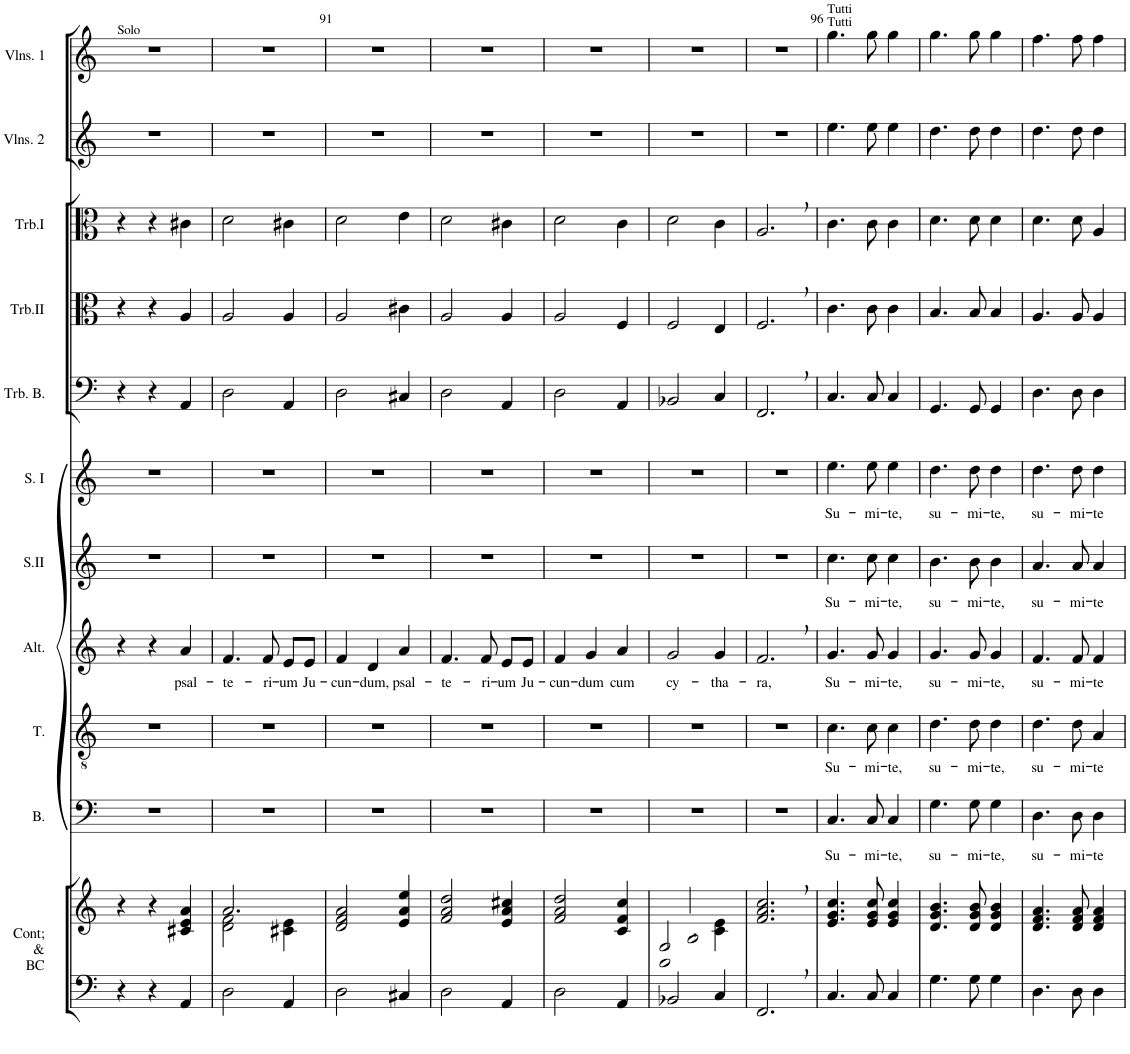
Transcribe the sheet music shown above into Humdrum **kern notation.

**kern	**kern	**kern	**text	**kern	**text	**kern	**text	**kern	**text	**kern	**text	**kern	**kern	**kern	**kern	**kern
*part11	*part11	*part10	*part10	*part9	*part9	*part8	*part8	*part7	*part7	*part6	*part6	*part5	*part4	*part3	*part2	*part1
*staff12	*staff11	*staff10	*staff10	*staff9	*staff9	*staff8	*staff8	*staff7	*staff7	*staff6	*staff6	*staff5	*staff4	*staff3	*staff2	*staff1
*I"Continuo &amp; Basse Continue	*	*I"Basse	*	*I"Ténor	*	*I"Alto	*	*I"Soprano II	*	*I"Soprane I	*	*I"Trombone Basse	*I"Trombone II	*I"Trombone I	*I"Deuxièmes Violons	*I"Premiers Violons
*I'Cont; &amp; BC	*	*I'B.	*	*I'T.	*	*I'Alt.	*	*I'S.II	*	*I'S. I	*	*I'Trb. B.	*I'Trb.II	*I'Trb.I	*I'Vlns. 2	*I'Vlns. 1
!!LO:PB:g=z
*clefF4	*clefG2	*clefF4	*	*clefGv2	*	*clefG2	*	*clefG2	*	*clefG2	*	*clefF4	*clefC3	*clefC3	*clefG2	*clefG2
*k[]	*k[]	*k[]	*	*k[]	*	*k[]	*	*k[]	*	*k[]	*	*k[]	*k[]	*k[]	*k[]	*k[]
*M3/4	*M3/4	*M3/4	*	*M3/4	*	*M3/4	*	*M3/4	*	*M3/4	*	*M3/4	*M3/4	*M3/4	*M3/4	*M3/4
=89	=89	=89	=89	=89	=89	=89	=89	=89	=89	=89	=89	=89	=89	=89	=89	=89
!	!	!	!	!	!	!	!	!	!	!	!	!	!	!	!	!LO:TX:a:t=Solo
4r	4r	2.r	.	2.r	.	4r	.	2.r	.	2.r	.	4r	4r	4r	2.r	2.r
4r	4r	.	.	.	.	4r	.	.	.	.	.	4r	4r	4r	.	.
!	!	!	!	!	!	!	!LO:LY:b	!	!	!	!	!	!	!	!	!
4AA/	4c#X/ 4e/ 4a/	.	.	.	.	4a/	psal-	.	.	.	.	4AA/	4A/	4c#X\	.	.
=90	=90	=90	=90	=90	=90	=90	=90	=90	=90	=90	=90	=90	=90	=90	=90	=90
*	*^	*	*	*	*	*	*	*	*	*	*	*	*	*	*	*
!	!	!	!	!	!	!	!	!LO:LY:b	!	!	!	!	!	!	!	!	!
2D\	2.a/	2d\ 2f\	2.r	.	2.r	.	4.f/	-te-	2.r	.	2.r	.	2D\	2A/	2d\	2.r	2.r
!	!	!	!	!	!	!	!	!LO:LY:b	!	!	!	!	!	!	!	!	!
.	.	.	.	.	.	.	8f/	-ri-	.	.	.	.	.	.	.	.	.
!	!	!	!	!	!	!	!	!LO:LY:b	!	!	!	!	!	!	!	!	!
4AA/	.	4c#X\ 4e\	.	.	.	.	8e/L	-um	.	.	.	.	4AA/	4A/	4c#X\	.	.
!	!	!	!	!	!	!	!	!LO:LY:b	!	!	!	!	!	!	!	!	!
.	.	.	.	.	.	.	8e/J	Ju-	.	.	.	.	.	.	.	.	.
*	*v	*v	*	*	*	*	*	*	*	*	*	*	*	*	*	*	*
=91	=91	=91	=91	=91	=91	=91	=91	=91	=91	=91	=91	=91	=91	=91	=91	=91
!	!	!	!	!	!	!	!LO:LY:b	!	!	!	!	!	!	!	!	!
2D\	2d/ 2f/ 2a/	2.r	.	2.r	.	4f/	-cun-	2.r	.	2.r	.	2D\	2A/	2d\	2.r	2.r
!	!	!	!	!	!	!	!LO:LY:b	!	!	!	!	!	!	!	!	!
.	.	.	.	.	.	4d/	-dum,	.	.	.	.	.	.	.	.	.
!	!	!	!	!	!	!	!LO:LY:b	!	!	!	!	!	!	!	!	!
4C#X/	4e/ 4a/ 4ee/	.	.	.	.	4a/	psal-	.	.	.	.	4C#X/	4c#X\	4e\	.	.
=92	=92	=92	=92	=92	=92	=92	=92	=92	=92	=92	=92	=92	=92	=92	=92	=92
!	!	!	!	!	!	!	!LO:LY:b	!	!	!	!	!	!	!	!	!
2D\	2f/ 2a/ 2dd/	2.r	.	2.r	.	4.f/	-te-	2.r	.	2.r	.	2D\	2A/	2d\	2.r	2.r
!	!	!	!	!	!	!	!LO:LY:b	!	!	!	!	!	!	!	!	!
.	.	.	.	.	.	8f/	-ri-	.	.	.	.	.	.	.	.	.
!	!	!	!	!	!	!	!LO:LY:b	!	!	!	!	!	!	!	!	!
4AA/	4e/ 4a/ 4cc#X/	.	.	.	.	8e/L	-um	.	.	.	.	4AA/	4A/	4c#X\	.	.
!	!	!	!	!	!	!	!LO:LY:b	!	!	!	!	!	!	!	!	!
.	.	.	.	.	.	8e/J	Ju-	.	.	.	.	.	.	.	.	.
=93	=93	=93	=93	=93	=93	=93	=93	=93	=93	=93	=93	=93	=93	=93	=93	=93
!	!	!	!	!	!	!	!LO:LY:b	!	!	!	!	!	!	!	!	!
2D\	2f/ 2a/ 2dd/	2.r	.	2.r	.	4f/	-cun-	2.r	.	2.r	.	2D\	2A/	2d\	2.r	2.r
!	!	!	!	!	!	!	!LO:LY:b	!	!	!	!	!	!	!	!	!
.	.	.	.	.	.	4g/	-dum	.	.	.	.	.	.	.	.	.
!	!	!	!	!	!	!	!LO:LY:b	!	!	!	!	!	!	!	!	!
4AA/	4c/ 4f/ 4cc/	.	.	.	.	4a/	cum	.	.	.	.	4AA/	4F/	4c\	.	.
=94	=94	=94	=94	=94	=94	=94	=94	=94	=94	=94	=94	=94	=94	=94	=94	=94
*	*^	*	*	*	*	*	*	*	*	*	*	*	*	*	*	*
!	!	!	!	!	!	!	!	!LO:LY:b	!	!	!	!	!	!	!	!	!
2BB-X/	2.g/	2d\ 2f\	2.r	.	2.r	.	2g/	cy-	2.r	.	2.r	.	2BB-X/	2F/	2d\	2.r	2.r
!	!	!	!	!	!	!	!	!LO:LY:b	!	!	!	!	!	!	!	!	!
4C/	.	4c\ 4e\	.	.	.	.	4g/	-tha-	.	.	.	.	4C/	4E/	4c\	.	.
=95	=95	=95	=95	=95	=95	=95	=95	=95	=95	=95	=95	=95	=95	=95	=95	=95	=95
!	!	!	!	!	!	!	!	!LO:LY:b	!	!	!	!	!	!	!	!	!
*	*v	*v	*	*	*	*	*	*	*	*	*	*	*	*	*	*	*
2.FF,/	2.f/, 2.a/, 2.cc/,	2.r	.	2.r	.	2.f,/	-ra,	2.r	.	2.r	.	2.FF,/	2.F,/	2.A,/	2.r	2.r
=96	=96	=96	=96	=96	=96	=96	=96	=96	=96	=96	=96	=96	=96	=96	=96	=96
!	!	!	!	!	!	!	!	!	!	!	!	!	!	!	!	!LO:TX:a:t=Tutti
!	!	!	!	!	!	!	!	!	!	!	!	!	!	!	!	!LO:TX:a:t=Tutti
!	!	!	!LO:LY:b	!	!LO:LY:b	!	!LO:LY:b	!	!LO:LY:b	!	!LO:LY:b	!	!	!	!	!
4.C/	4.e/ 4.g/ 4.cc/	4.C/	Su-	4.c\	Su-	4.g/	Su-	4.cc\	Su-	4.ee\	Su-	4.C/	4.c\	4.c\	4.ee\	4.gg\
!	!	!	!LO:LY:b	!	!LO:LY:b	!	!LO:LY:b	!	!LO:LY:b	!	!LO:LY:b	!	!	!	!	!
8C/	8e/ 8g/ 8cc/	8C/	-mi-	8c\	-mi-	8g/	-mi-	8cc\	-mi-	8ee\	-mi-	8C/	8c\	8c\	8ee\	8gg\
!	!	!	!LO:LY:b	!	!LO:LY:b	!	!LO:LY:b	!	!LO:LY:b	!	!LO:LY:b	!	!	!	!	!
4C/	4e/ 4g/ 4cc/	4C/	-te,	4c\	-te,	4g/	-te,	4cc\	-te,	4ee\	-te,	4C/	4c\	4c\	4ee\	4gg\
=97	=97	=97	=97	=97	=97	=97	=97	=97	=97	=97	=97	=97	=97	=97	=97	=97
!	!	!	!LO:LY:b	!	!LO:LY:b	!	!LO:LY:b	!	!LO:LY:b	!	!LO:LY:b	!	!	!	!	!
4.G\	4.d/ 4.g/ 4.b/	4.G\	su-	4.d\	su-	4.g/	su-	4.b\	su-	4.dd\	su-	4.GG/	4.B/	4.d\	4.dd\	4.gg\
!	!	!	!LO:LY:b	!	!LO:LY:b	!	!LO:LY:b	!	!LO:LY:b	!	!LO:LY:b	!	!	!	!	!
8G\	8d/ 8g/ 8b/	8G\	-mi-	8d\	-mi-	8g/	-mi-	8b\	-mi-	8dd\	-mi-	8GG/	8B/	8d\	8dd\	8gg\
!	!	!	!LO:LY:b	!	!LO:LY:b	!	!LO:LY:b	!	!LO:LY:b	!	!LO:LY:b	!	!	!	!	!
4G\	4d/ 4g/ 4b/	4G\	-te,	4d\	-te,	4g/	-te,	4b\	-te,	4dd\	-te,	4GG/	4B/	4d\	4dd\	4gg\
=98	=98	=98	=98	=98	=98	=98	=98	=98	=98	=98	=98	=98	=98	=98	=98	=98
!	!	!	!LO:LY:b	!	!LO:LY:b	!	!LO:LY:b	!	!LO:LY:b	!	!LO:LY:b	!	!	!	!	!
4.D\	4.d/ 4.f/ 4.a/	4.D\	su-	4.d\	su-	4.f/	su-	4.a/	su-	4.dd\	su-	4.D\	4.A/	4.d\	4.dd\	4.ff\
!	!	!	!LO:LY:b	!	!LO:LY:b	!	!LO:LY:b	!	!LO:LY:b	!	!LO:LY:b	!	!	!	!	!
8D\	8d/ 8f/ 8a/	8D\	-mi-	8d\	-mi-	8f/	-mi-	8a/	-mi-	8dd\	-mi-	8D\	8A/	8d\	8dd\	8ff\
!	!	!	!LO:LY:b	!	!LO:LY:b	!	!LO:LY:b	!	!LO:LY:b	!	!LO:LY:b	!	!	!	!	!
4D\	4d/ 4f/ 4a/	4D\	-te	4A/	-te	4f/	-te	4a/	-te	4dd\	-te	4D\	4A/	4A/	4dd\	4ff\
=	=	=	=	=	=	=	=	=	=	=	=	=	=	=	=	=
*-	*-	*-	*-	*-	*-	*-	*-	*-	*-	*-	*-	*-	*-	*-	*-	*-
